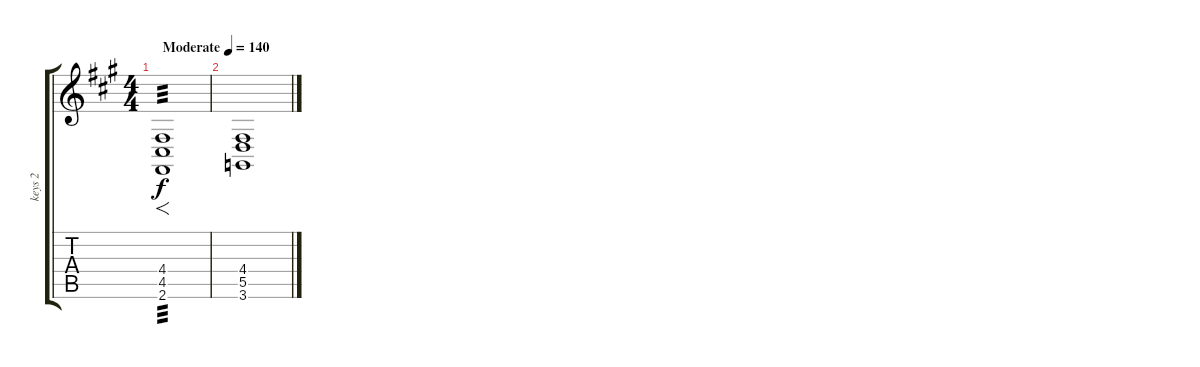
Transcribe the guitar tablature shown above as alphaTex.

\track ("keys 2" "keys 2") {instrument timpani}
\staff {score tabs}
\tuning (E4 B3 G3 D3 A2 E2) {hide}
\ts (4 4)
\tempo (140 "Moderate")
\clef g2
\ks f#minor
(4.4 4.5 2.6).1{f tp 3 dy f instrument timpani} |
(4.4 5.5 3.6).1
